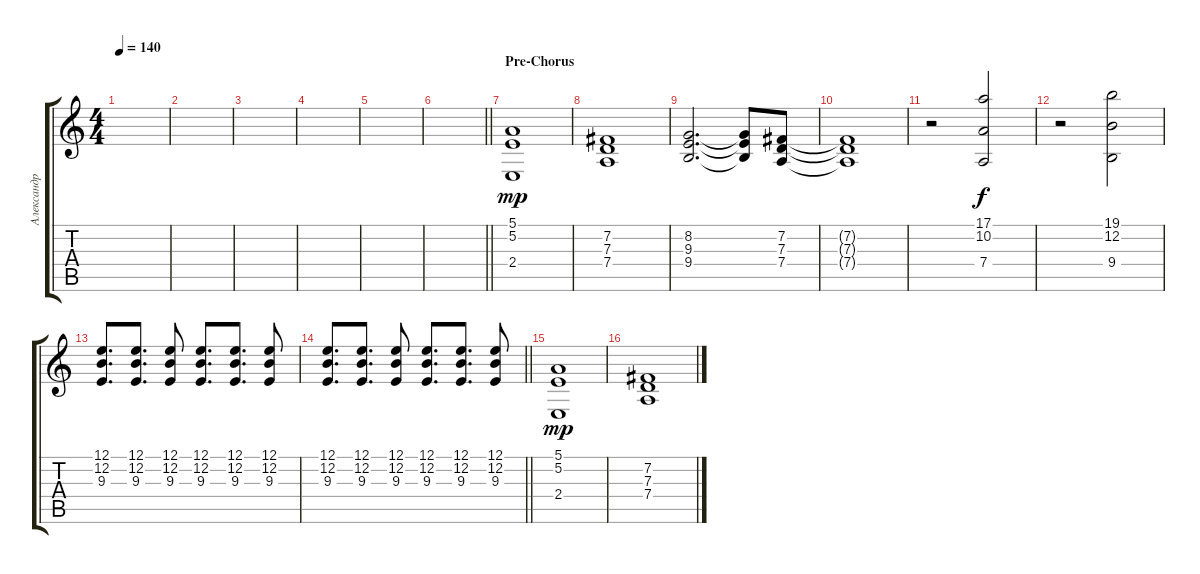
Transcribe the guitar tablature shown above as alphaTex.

\track ("Александр \"Wish\" Андрюхин" "Александр ") {instrument lead3calliope}
\staff {score tabs}
\tuning (E4 B3 G3 D3 A2 E2) {hide}
\ts (4 4)
\tempo 140
\clef g2
\ks c
|
|
|
|
|
\barLineRight lightlight
|
\section ("" "Pre-Chorus")
(5.1 5.2 2.4).1{dy mp instrument stringensemble1} |
(7.2 7.3 7.4).1 |
(8.2 9.3 9.4).2{d} (8.2{t} 9.3{t} 9.4{t}).8 (7.2 7.3 7.4).8 |
(7.2{t} 7.3{t} 7.4{t}).1 |
r.2 (17.1 10.2 7.4).2{dy f} |
r.2 (19.1 12.2 9.4).2 |
(12.1 12.2 9.3).8{d} (12.1 12.2 9.3).8{d} (12.1 12.2 9.3).8 (12.1 12.2 9.3).8{d} (12.1 12.2 9.3).8{d} (12.1 12.2 9.3).8 |
\barLineRight lightlight
(12.1 12.2 9.3).8{d} (12.1 12.2 9.3).8{d} (12.1 12.2 9.3).8 (12.1 12.2 9.3).8{d} (12.1 12.2 9.3).8{d} (12.1 12.2 9.3).8 |
(5.1 5.2 2.4).1{dy mp instrument stringensemble1} |
(7.2 7.3 7.4).1
